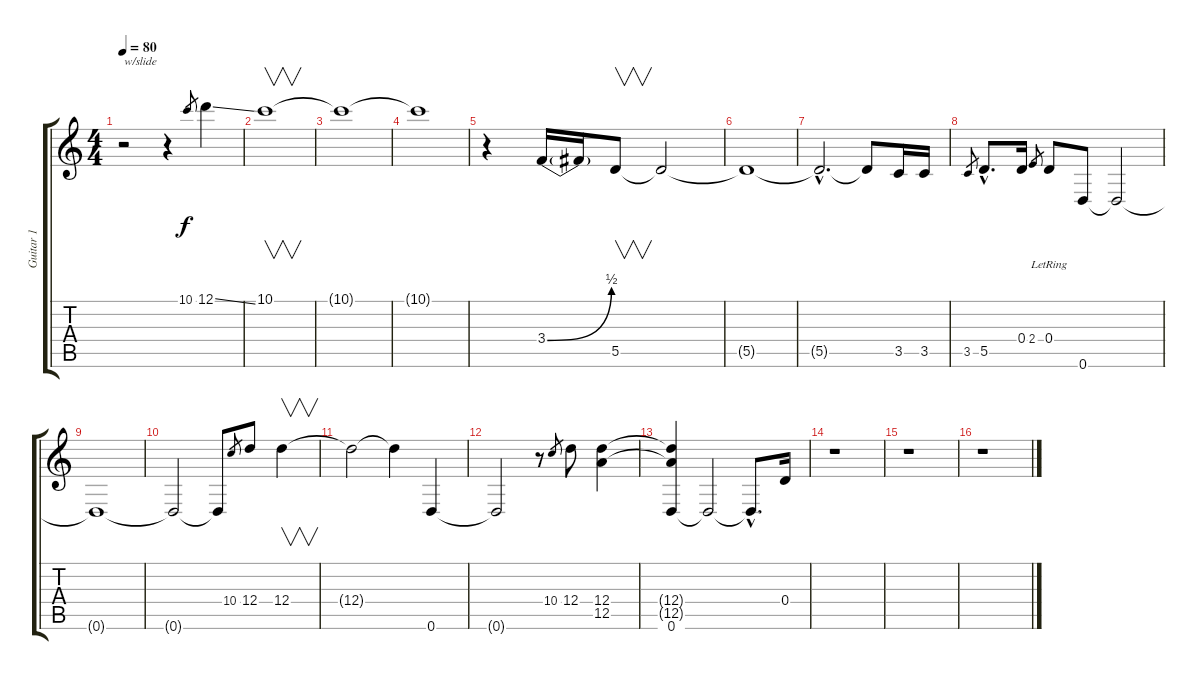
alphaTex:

\track ("Guitar 1" "Guitar 1") {instrument electricguitarclean}
\staff {score tabs}
\tuning (D4 A3 Gb3 D3 A2 D2) {hide}
\ts (4 4)
\tempo 80
\clef g2
\ks c
r.2{txt "w/slide" dy f instrument electricguitarclean} r.4 10.1.8{gr} 12.1{ss}.4 |
10.1.1{v} |
10.1{t}.1 |
10.1{t}.1 |
r.4 3.4{be (bend 0 0 60 2)}.16 3.4{t}.16 5.5.8{v} 5.5{t}.2 |
5.5{t}.1 |
5.5{hac t}.2{d} 5.5{t}.8 3.5.16 3.5.16 |
3.5.8{gr} 5.5{hac}.8{d} 0.4.16 2.4.8{gr} 0.4{lr}.8 0.6.8 0.6{t}.2 |
0.6{t}.1 |
0.6{t}.2 0.6{t}.8 10.4.8{gr} 12.4.8 12.4.4{v} |
12.4{t}.2 12.4{t}.4 0.6.4 |
0.6{t}.2 r.8 10.4.8{gr} 12.4.8 (12.4 12.5).4 |
(12.4{t} 12.5{t} 0.6).4 0.6{t}.2 0.6{hac t}.8{d} 0.4.16 |
r.1 |
r.1 |
r.1
